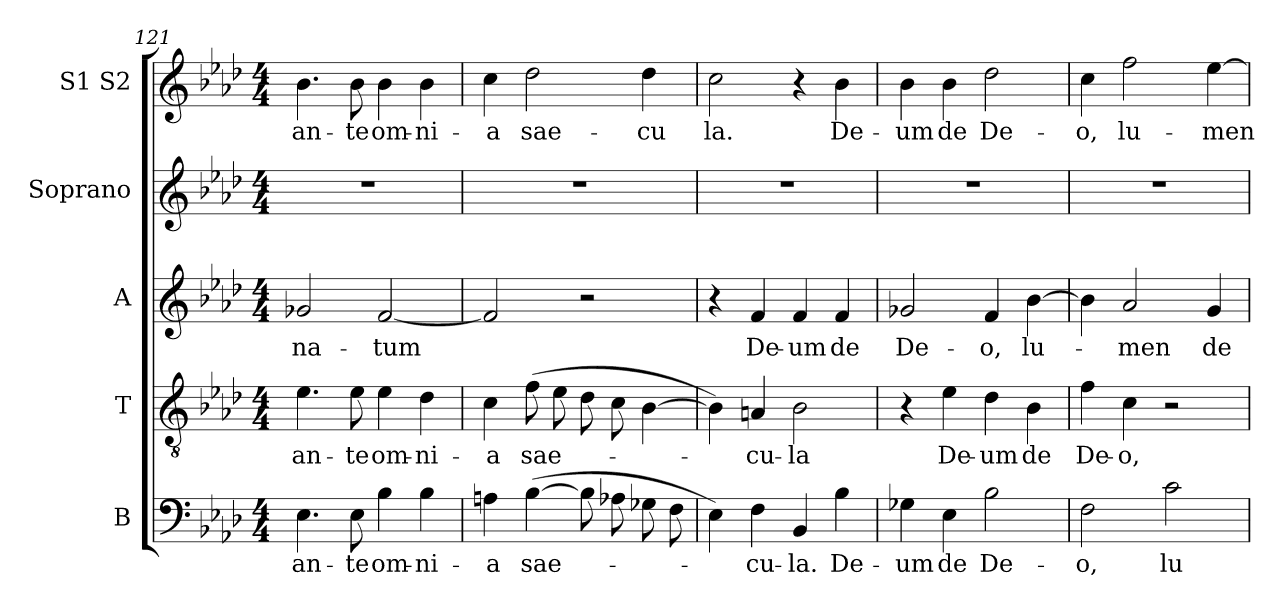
**kern	**text	**kern	**text	**kern	**text	**kern	**kern	**text
*part5	*part5	*part4	*part4	*part3	*part3	*part2	*part1	*part1
*staff5	*staff5	*staff4	*staff4	*staff3	*staff3	*staff2	*staff1	*staff1
*I"B	*	*I"T	*	*I"A	*	*I"Soprano	*I"S1 S2	*
*clefF4	*	*clefGv2	*	*clefG2	*	*clefG2	*clefG2	*
*	*	*ITrd7c12	*	*	*	*	*	*
*k[b-e-a-d-]	*	*k[b-e-a-d-]	*	*k[b-e-a-d-]	*	*k[b-e-a-d-]	*k[b-e-a-d-]	*
*f:	*	*f:	*	*f:	*	*f:	*f:	*
*M4/4	*	*M4/4	*	*M4/4	*	*M4/4	*M4/4	*
=121	=121	=121	=121	=121	=121	=121	=121	=121
!	!LO:LY:b:color=#000000	!	!	!	!	!	!	!
!	!	!	!LO:LY:b:color=#000000	!	!	!	!	!
!	!	!	!	!	!LO:LY:b:color=#000000	!	!	!
!	!	!	!	!	!	!	!	!LO:LY:b:color=#000000
4.E-i\	an-	4.E-i\	an-	2g-Xi/	na-	1r	4.b-i\	an-
!	!LO:LY:b:color=#000000	!	!	!	!	!	!	!
!	!	!	!LO:LY:b:color=#000000	!	!	!	!	!
!	!	!	!	!	!	!	!	!LO:LY:b:color=#000000
8E-i\	-te	8E-i\	-te	.	.	.	8b-i\	-te
!	!LO:LY:b:color=#000000	!	!	!	!	!	!	!
!	!	!	!LO:LY:b:color=#000000	!	!	!	!	!
!	!	!	!	!	!LO:LY:b:color=#000000	!	!	!
!	!	!	!	!	!	!	!	!LO:LY:b:color=#000000
4B-i\	om-	4E-i\	om-	[2fi/	-tum	.	4b-i\	om-
!	!LO:LY:b:color=#000000	!	!	!	!	!	!	!
!	!	!	!LO:LY:b:color=#000000	!	!	!	!	!
!	!	!	!	!	!	!	!	!LO:LY:b:color=#000000
4B-i\	-ni-	4D-i\	-ni-	.	.	.	4b-i\	-ni-
=122	=122	=122	=122	=122	=122	=122	=122	=122
!	!LO:LY:b:color=#000000	!	!	!	!	!	!	!
!	!	!	!LO:LY:b:color=#000000	!	!	!	!	!
!	!	!	!	!	!	!	!	!LO:LY:b:color=#000000
4Ani\	-a	4Ci\	-a	2fi/]	.	1r	4cci\	-a
!	!LO:LY:b:color=#000000	!	!	!	!	!	!	!
!	!	!	!LO:LY:b:color=#000000	!	!	!	!	!
!	!	!	!	!	!	!	!	!LO:LY:b:color=#000000
([4B-i\	sae-	(8Fi\	sae-	.	.	.	2dd-i\	sae-
.	.	8E-i\	.	.	.	.	.	.
8B-i\]	.	8D-i\	.	2r	.	.	.	.
8A-Xi\	.	8Ci\	.	.	.	.	.	.
!	!	!	!	!	!	!	!	!LO:LY:b:color=#000000
8G-Xi\	.	[4BB-i\	.	.	.	.	4dd-i\	-cu
8Fi\	.	.	.	.	.	.	.	.
=123	=123	=123	=123	=123	=123	=123	=123	=123
!	!	!	!	!	!	!	!	!LO:LY:b:color=#000000
4E-i\)	.	4BB-i\])	.	4r	.	1r	2cci\	- la.
!	!LO:LY:b:color=#000000	!	!	!	!	!	!	!
!	!	!	!LO:LY:b:color=#000000	!	!	!	!	!
!	!	!	!	!	!LO:LY:b:color=#000000	!	!	!
4Fi\	-cu-	4AAni/	-cu-	4fi/	De-	.	.	.
!	!LO:LY:b:color=#000000	!	!	!	!	!	!	!
!	!	!	!LO:LY:b:color=#000000	!	!	!	!	!
!	!	!	!	!	!LO:LY:b:color=#000000	!	!	!
4BB-i/	-la.	2BB-i\	-la	4fi/	-um	.	4r	.
!	!LO:LY:b:color=#000000	!	!	!	!	!	!	!
!	!	!	!	!	!LO:LY:b:color=#000000	!	!	!
!	!	!	!	!	!	!	!	!LO:LY:b:color=#000000
4B-i\	De-	.	.	4fi/	de	.	4b-i\	De-
=124	=124	=124	=124	=124	=124	=124	=124	=124
!	!LO:LY:b:color=#000000	!	!	!	!	!	!	!
!	!	!	!	!	!LO:LY:b:color=#000000	!	!	!
!	!	!	!	!	!	!	!	!LO:LY:b:color=#000000
4G-Xi\	-um	4r	.	2g-Xi/	De-	1r	4b-i\	-um
!	!LO:LY:b:color=#000000	!	!	!	!	!	!	!
!	!	!	!LO:LY:b:color=#000000	!	!	!	!	!
!	!	!	!	!	!	!	!	!LO:LY:b:color=#000000
4E-i\	de	4E-i\	De-	.	.	.	4b-i\	de
!	!LO:LY:b:color=#000000	!	!	!	!	!	!	!
!	!	!	!LO:LY:b:color=#000000	!	!	!	!	!
!	!	!	!	!	!LO:LY:b:color=#000000	!	!	!
!	!	!	!	!	!	!	!	!LO:LY:b:color=#000000
2B-i\	De-	4D-i\	-um	4fi/	-o,	.	2dd-i\	De-
!	!	!	!LO:LY:b:color=#000000	!	!	!	!	!
!	!	!	!	!	!LO:LY:b:color=#000000	!	!	!
.	.	4BB-i\	de	[4b-i\	lu-	.	.	.
=125	=125	=125	=125	=125	=125	=125	=125	=125
!	!LO:LY:b:color=#000000	!	!	!	!	!	!	!
!	!	!	!LO:LY:b:color=#000000	!	!	!	!	!
!	!	!	!	!	!	!	!	!LO:LY:b:color=#000000
2Fi\	-o,	4Fi\	De-	4b-i\]	.	1r	4cci\	-o,
!	!	!	!LO:LY:b:color=#000000	!	!	!	!	!
!	!	!	!	!	!LO:LY:b:color=#000000	!	!	!
!	!	!	!	!	!	!	!	!LO:LY:b:color=#000000
.	.	4Ci\	-o,	2a-i/	-men	.	2ffi\	lu-
!	!LO:LY:b:color=#000000	!	!	!	!	!	!	!
2ci\	lu-	2r	.	.	.	.	.	.
!	!	!	!	!	!LO:LY:b:color=#000000	!	!	!
!	!	!	!	!	!	!	!	!LO:LY:b:color=#000000
.	.	.	.	4gi/	de	.	[4ee-i\	-men
=	=	=	=	=	=	=	=	=
*-	*-	*-	*-	*-	*-	*-	*-	*-
